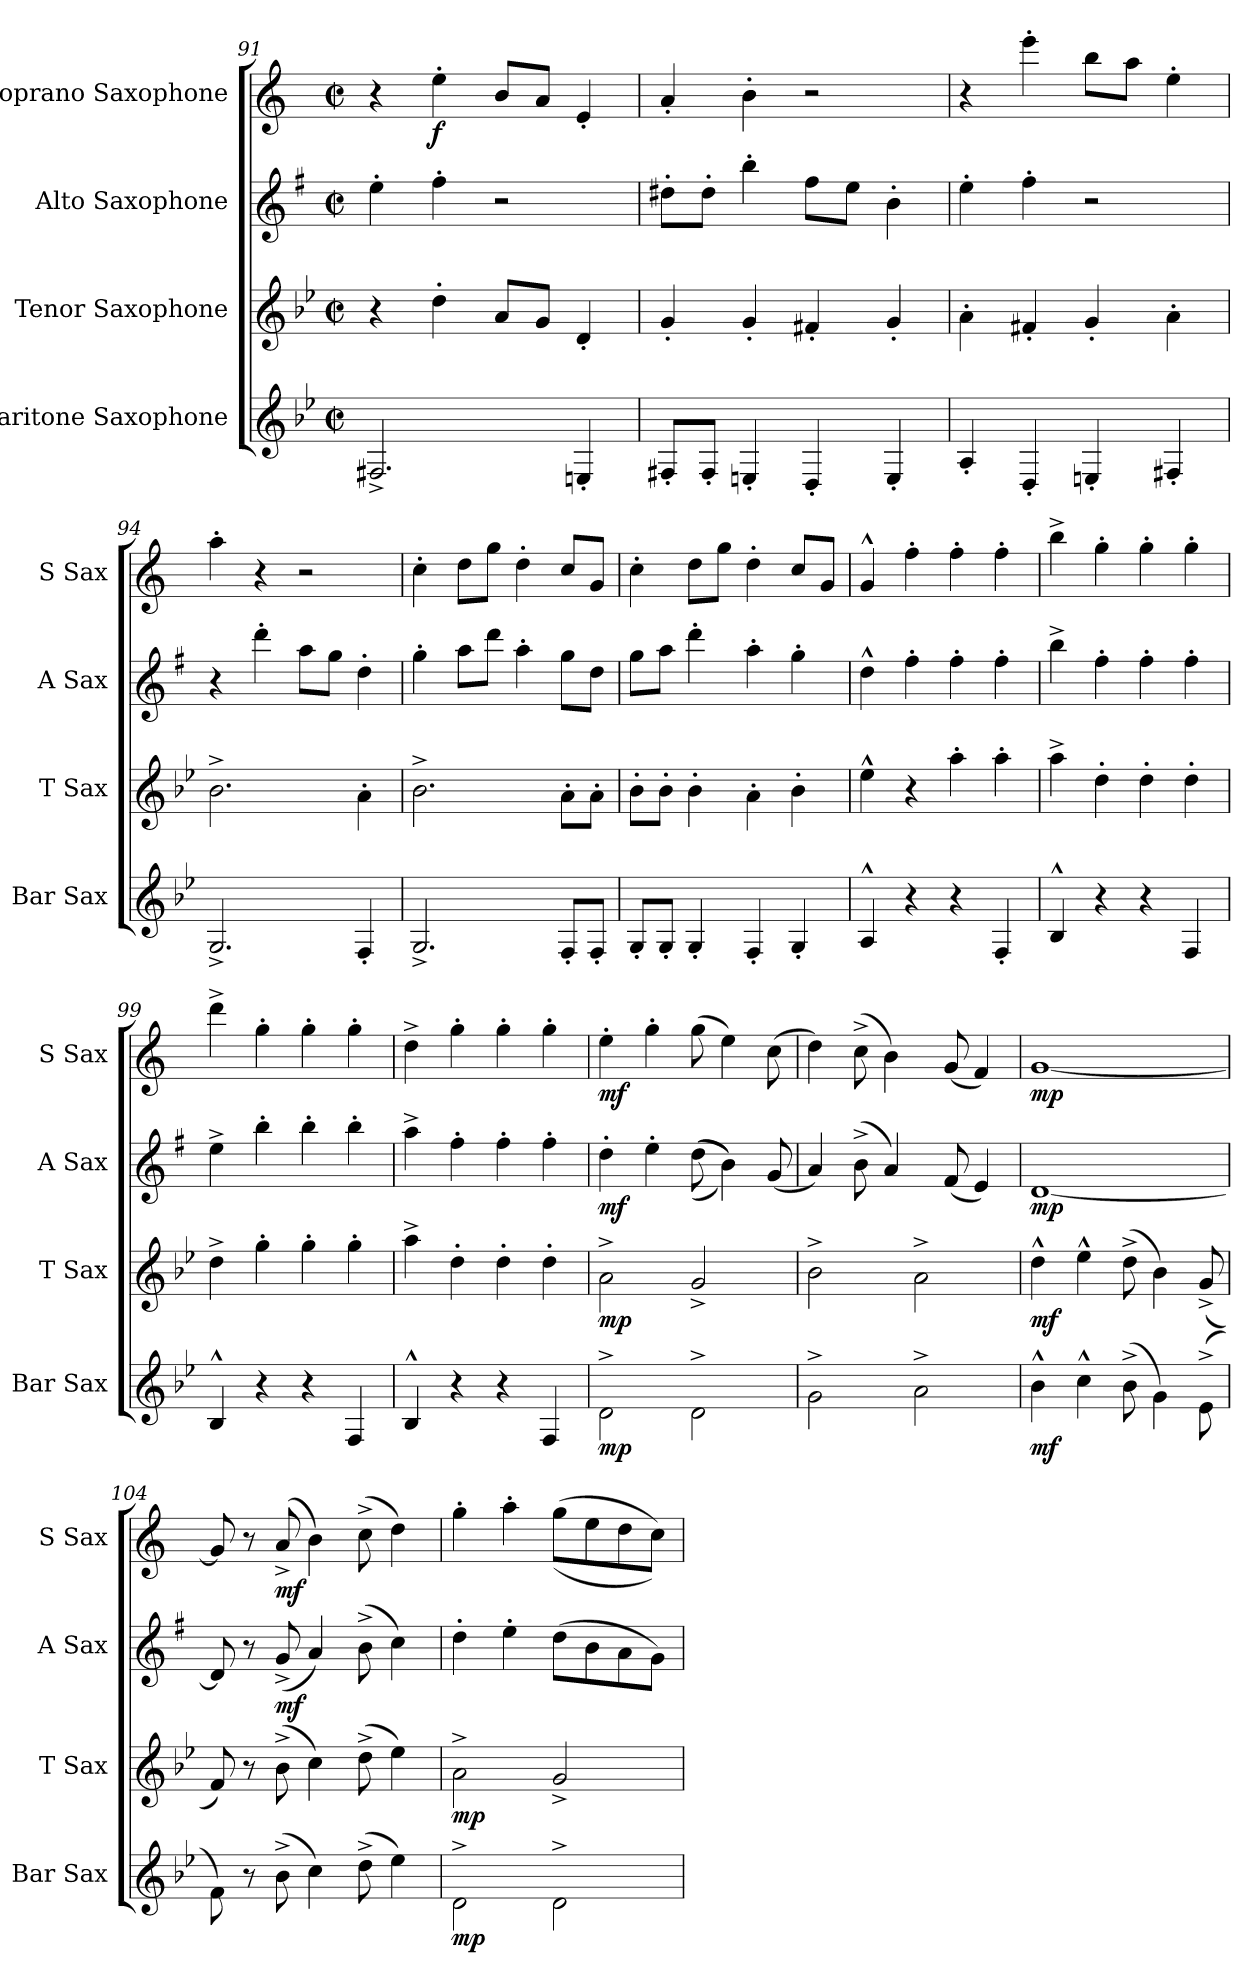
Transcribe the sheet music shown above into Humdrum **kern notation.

**kern	**dynam	**kern	**dynam	**kern	**dynam	**kern	**dynam
*part4	*part4	*part3	*part3	*part2	*part2	*part1	*part1
*staff4	*staff4	*staff3	*staff3	*staff2	*staff2	*staff1	*staff1
*I"Baritone Saxophone	*	*I"Tenor Saxophone	*	*I"Alto Saxophone	*	*I"Soprano Saxophone	*
*I'Bar Sax	*	*I'T Sax	*	*I'A Sax	*	*I'S Sax	*
*clefG2	*	*clefG2	*	*clefG2	*	*clefG2	*
*ITrd12c21	*	*ITrd8c14	*	*ITrd5c9	*	*ITrd1c2	*
*k[b-e-]	*	*k[b-e-]	*	*k[b-e-]	*	*k[b-e-]	*
*M2/2	*	*M2/2	*	*M2/2	*	*M2/2	*
*met(c|)	*	*met(c|)	*	*met(c|)	*	*met(c|)	*
=91	=91	=91	=91	=91	=91	=91	=91
2.FF#X^/	.	4r	.	4g'\	.	4r	.
!	!	!	!	!	!	!	!LO:DY:b
.	.	4d'\	.	4a'\	.	4dd'\	f
.	.	8A/L	.	2r	.	8a/L	.
.	.	8G/J	.	.	.	8g/J	.
4EEn'/	.	4D'/	.	.	.	4d'/	.
=92	=92	=92	=92	=92	=92	=92	=92
8FF#X'/L	.	4G'/	.	8f#X'\L	.	4g'/	.
8FF#'/J	.	.	.	8f#'\J	.	.	.
4EEn'/	.	4G'/	.	4dd'\	.	4a'\	.
4DD'/	.	4F#X'/	.	8a\L	.	2r	.
.	.	.	.	8g\J	.	.	.
4EE'/	.	4G'/	.	4d'\	.	.	.
=93	=93	=93	=93	=93	=93	=93	=93
4AA'/	.	4A'\	.	4g'\	.	4r	.
4DD'/	.	4F#X'/	.	4a'\	.	4ddd'\	.
4EEn'/	.	4G'/	.	2r	.	8aa\L	.
.	.	.	.	.	.	8gg\J	.
4FF#X'/	.	4A'\	.	.	.	4dd'\	.
!!LO:LB:g=z
=94	=94	=94	=94	=94	=94	=94	=94
2.GG^/	.	2.B-^\	.	4r	.	4gg'\	.
.	.	.	.	4ff'\	.	4r	.
.	.	.	.	8cc\L	.	2r	.
.	.	.	.	8b-\J	.	.	.
4FF'/	.	4A'\	.	4f'\	.	.	.
=95	=95	=95	=95	=95	=95	=95	=95
2.GG^/	.	2.B-^\	.	4b-'\	.	4b-'\	.
.	.	.	.	8cc\L	.	8cc\L	.
.	.	.	.	8ff\J	.	8ff\J	.
.	.	.	.	4cc'\	.	4cc'\	.
8FF'/L	.	8A'\L	.	8b-\L	.	8b-/L	.
8FF'/J	.	8A'\J	.	8f\J	.	8f/J	.
=96	=96	=96	=96	=96	=96	=96	=96
8GG'/L	.	8B-'\L	.	8b-\L	.	4b-'\	.
8GG'/J	.	8B-'\J	.	8cc\J	.	.	.
4GG'/	.	4B-'\	.	4ff'\	.	8cc\L	.
.	.	.	.	.	.	8ff\J	.
4FF'/	.	4A'\	.	4cc'\	.	4cc'\	.
4GG'/	.	4B-'\	.	4b-'\	.	8b-/L	.
.	.	.	.	.	.	8f/J	.
=97	=97	=97	=97	=97	=97	=97	=97
4AA^^/	.	4e-^^\	.	4f^^\	.	4f^^/	.
4r	.	4r	.	4a'\	.	4ee-'\	.
4r	.	4a'\	.	4a'\	.	4ee-'\	.
4FF'/	.	4a'\	.	4a'\	.	4ee-'\	.
=98	=98	=98	=98	=98	=98	=98	=98
4BB-^^/	.	4a^\	.	4dd^\	.	4aa^\	.
4r	.	4d'\	.	4a'\	.	4ff'\	.
4r	.	4d'\	.	4a'\	.	4ff'\	.
4FF/	.	4d'\	.	4a'\	.	4ff'\	.
=99	=99	=99	=99	=99	=99	=99	=99
4BB-^^/	.	4d^\	.	4g^\	.	4ccc^\	.
4r	.	4g'\	.	4dd'\	.	4ff'\	.
4r	.	4g'\	.	4dd'\	.	4ff'\	.
4FF/	.	4g'\	.	4dd'\	.	4ff'\	.
=100	=100	=100	=100	=100	=100	=100	=100
4BB-^^/	.	4a^\	.	4cc^\	.	4cc^\	.
4r	.	4d'\	.	4a'\	.	4ff'\	.
4r	.	4d'\	.	4a'\	.	4ff'\	.
4FF/	.	4d'\	.	4a'\	.	4ff'\	.
!!LO:LB:g=z
=101	=101	=101	=101	=101	=101	=101	=101
!	!LO:DY:b	!	!LO:DY:b	!	!LO:DY:b	!	!LO:DY:b
2D^\	mp	2A^\	mp	4f'\	mf	4dd'\	mf
.	.	.	.	4g'\	.	4ff'\	.
2D^\	.	2G^/	.	(((8f\	.	(8ff\	.
.	.	.	.	4d\)))	.	4dd\)	.
.	.	.	.	(8B-/	.	(8b-\	.
=102	=102	=102	=102	=102	=102	=102	=102
2G^\	.	2B-^\	.	4c/)	.	4cc\)	.
.	.	.	.	(8d^\	.	(8b-^\	.
.	.	.	.	4c/)	.	4a\)	.
2A^\	.	2A^\	.	.	.	.	.
.	.	.	.	(8A/	.	(8f/	.
.	.	.	.	4G/)	.	4e-/)	.
=103	=103	=103	=103	=103	=103	=103	=103
!	!LO:DY:b	!	!LO:DY:b	!	!LO:DY:b	!	!LO:DY:b
4B-^^\	mf	4d^^\	mf	[1F	mp	[1f	mp
4c^^\	.	4e-^^\	.	.	.	.	.
(8B-^\	.	(8d^\	.	.	.	.	.
4G\)	.	4B-\)	.	.	.	.	.
(8E-^\	.	(8G^/	.	.	.	.	.
=104	=104	=104	=104	=104	=104	=104	=104
8F\)	.	8F/)	.	8F/]	.	8f/]	.
8r	.	8r	.	8r	.	8r	.
!	!	!	!	!	!LO:DY:b	!	!LO:DY:b
(8B-^\	.	(8B-^\	.	(8B-^/	mf	(8g^/	mf
4c\)	.	4c\)	.	4c/)	.	4a\)	.
(8d^\	.	(8d^\	.	(8d^\	.	(8b-^\	.
4e-\)	.	4e-\)	.	4e-\)	.	4cc\)	.
=105	=105	=105	=105	=105	=105	=105	=105
!	!LO:DY:b	!	!LO:DY:b	!	!	!	!
2D^\	mp	2A^\	mp	4f'\	.	4ff'\	.
.	.	.	.	4g'\	.	4gg'\	.
2D^\	.	2G^/	.	(8f\L	.	((8ff\L	.
.	.	.	.	8d\	.	8dd\	.
.	.	.	.	8c\	.	8cc\	.
.	.	.	.	8B-\J)	.	8b-\J))	.
=	=	=	=	=	=	=	=
*-	*-	*-	*-	*-	*-	*-	*-
